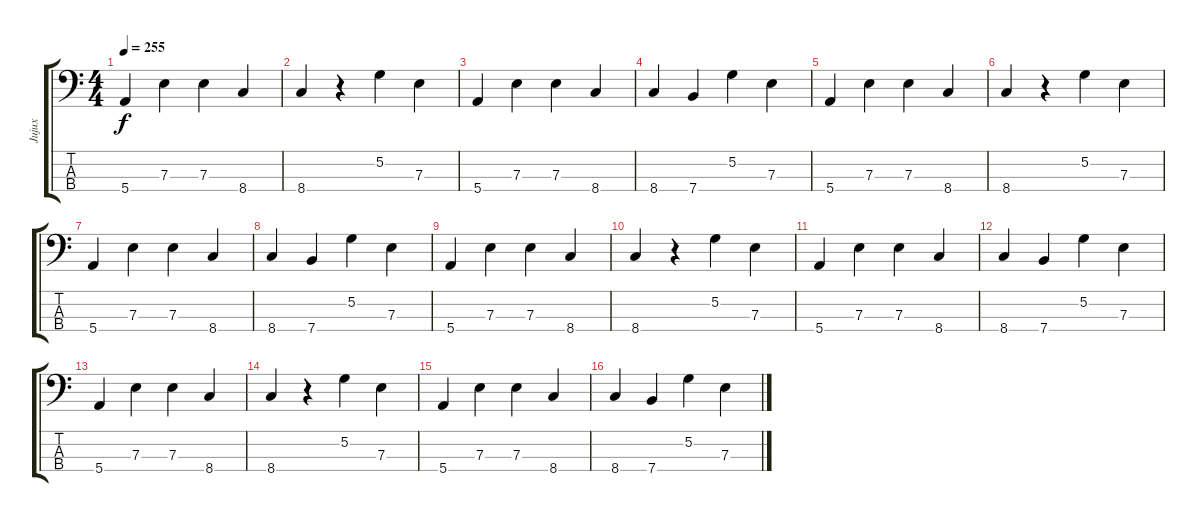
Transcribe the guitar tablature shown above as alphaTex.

\track ("Jujux" "Jujux") {instrument electricbassfinger}
\staff {score tabs}
\tuning (G2 D2 A1 E1) {hide}
\ts (4 4)
\tempo 255
\clef f4
\ks c
5.4.4{dy f} 7.3.4 7.3.4 8.4.4 |
8.4.4 r.4 5.2.4 7.3.4 |
5.4.4 7.3.4 7.3.4 8.4.4 |
8.4.4 7.4.4 5.2.4 7.3.4 |
5.4.4 7.3.4 7.3.4 8.4.4 |
8.4.4 r.4 5.2.4 7.3.4 |
5.4.4 7.3.4 7.3.4 8.4.4 |
8.4.4 7.4.4 5.2.4 7.3.4 |
5.4.4 7.3.4 7.3.4 8.4.4 |
8.4.4 r.4 5.2.4 7.3.4 |
5.4.4 7.3.4 7.3.4 8.4.4 |
8.4.4 7.4.4 5.2.4 7.3.4 |
5.4.4 7.3.4 7.3.4 8.4.4 |
8.4.4 r.4 5.2.4 7.3.4 |
5.4.4 7.3.4 7.3.4 8.4.4 |
8.4.4 7.4.4 5.2.4 7.3.4
